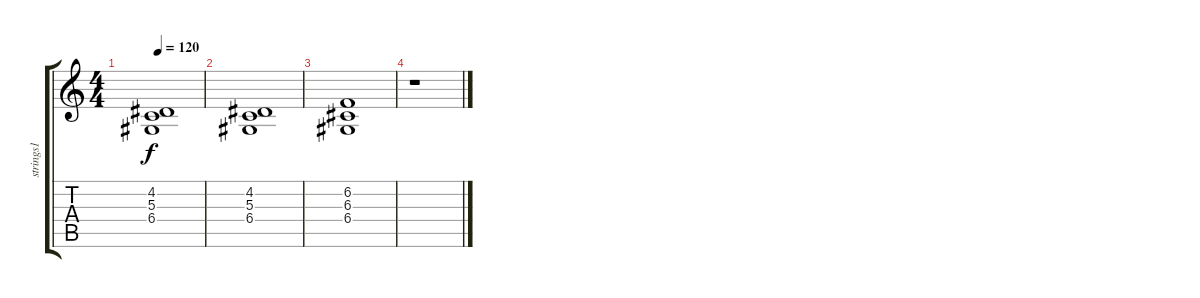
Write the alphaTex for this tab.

\track ("strings1" "strings1") {instrument synthstrings1}
\staff {score tabs}
\tuning (E4 B3 G3 D3 A2 E2) {hide}
\ts (4 4)
\tempo 120
\clef g2
\ks c
(4.2 5.3 6.4).1{dy f} |
(4.2 5.3 6.4).1 |
(6.2 6.3 6.4).1 |
r.1
